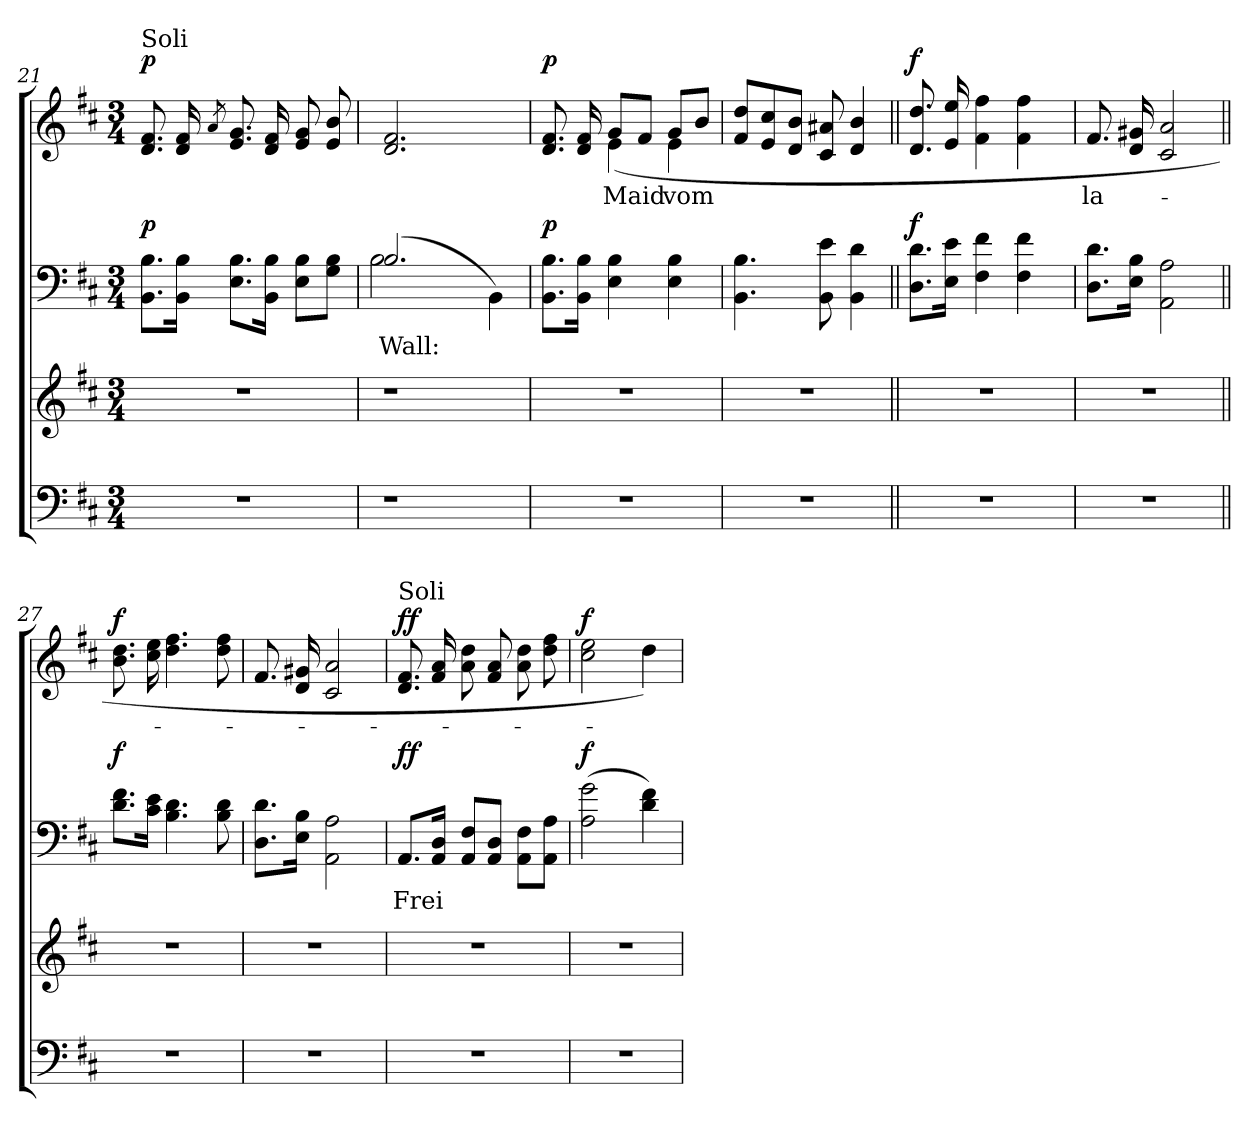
**kern	**kern	**kern	**text	**dynam	**kern	**text	**dynam
*part4	*part3	*part2	*part2	*part2	*part1	*part1	*part1
*staff4	*staff3	*staff2	*staff2	*staff2	*staff1	*staff1	*staff1
*clefF4	*clefG2	*clefF4	*	*	*clefG2	*	*
*k[f#c#]	*k[f#c#]	*k[f#c#]	*	*	*k[f#c#]	*	*
*D:	*D:	*D:	*	*	*D:	*	*
*M3/4	*M3/4	*M3/4	*	*	*M3/4	*	*
=21	=21	=21	=21	=21	=21	=21	=21
!	!	!	!	!	!LO:TX:a:t=Soli	!	!
!LO:N:vis=1	!LO:N:vis=1	!	!	!	!	!	!
2.r	2.r	8.BBi\ 8.Bi\L	.	p	8.di/ 8.f#i	.	p
.	.	16BBi\ 16Bi\Jk	.	.	16di/ 16f#i	.	.
.	.	.	.	.	8qai/	.	.
.	.	8.Ei\ 8.Bi\L	.	.	8.ei/ 8.gi	.	.
.	.	16BBi\ 16Bi\Jk	.	.	16di/ 16f#i	.	.
.	.	8Ei\ 8Bi\L	.	.	8ei/ 8gi	.	.
.	.	8Gi\ 8Bi\J	.	.	8ei/ 8bi	.	.
=22	=22	=22	=22	=22	=22	=22	=22
!LO:N:vis=1	!LO:N:vis=1	!	!	!	!	!	!
*	*	*^	*	*	*	*	*
!	!	!	!	!LO:LY:a:color=#000000	!	!	!	!
2.r	2.r	(2.Bi/	2Bi\	Wall:	.	2.di/ 2.f#i	.	.
.	.	.	2ryy	.	.	.	.	.
4ryy	4ryy	4BBi\)	.	.	.	4ryy	.	.
*	*	*v	*v	*	*	*	*	*
!!LO:PB:g=z
=23	=23	=23	=23	=23	=23	=23	=23
!LO:N:vis=1	!LO:N:vis=1	!	!	!	!	!	!
*	*	*	*	*	*^	*	*
2.r	2.r	8.BBi\ 8.Bi\L	.	p	8.di/ 8.f#i	4ryy	.	p
.	.	16BBi\ 16Bi\Jk	.	.	16di/ 16f#i	.	.	.
!	!	!	!	!	!	!	!LO:LY:b:color=#000000	!
.	.	4Ei\ 4Bi	.	.	8gi/L	(4ei\	Maid	.
.	.	.	.	.	8f#i/J	.	.	.
!	!	!	!	!	!	!	!LO:LY:b:color=#000000	!
.	.	4Ei\ 4Bi	.	.	8gi/L	4ei\	vom	.
.	.	.	.	.	8bi/J	.	.	.
*	*	*	*	*	*v	*v	*	*
=24	=24	=24	=24	=24	=24	=24	=24
!LO:N:vis=1	!LO:N:vis=1	!	!	!	!	!	!
2.r	2.r	4.BBi\ 4.Bi	.	.	8f#i/ 8ddiL	.	.
.	.	.	.	.	8ei/ 8cc#i	.	.
.	.	.	.	.	8di/ 8biJ	.	.
.	.	8BBi\ 8ei	.	.	8c#i/ 8a#Xi	.	.
.	.	4BBi\ 4di	.	.	4di/ 4bi	.	.
=25||	=25||	=25||	=25||	=25||	=25||	=25||	=25||
!LO:N:vis=1	!LO:N:vis=1	!	!	!	!	!	!
2.r	2.r	8.Di\ 8.di\L	.	f	8.di/ 8.ddi	.	f
.	.	16Ei\ 16ei\Jk	.	.	16ei/ 16eei	.	.
.	.	4F#i\ 4f#i	.	.	4f#i\ 4ff#i	.	.
.	.	4F#i\ 4f#i	.	.	4f#i\ 4ff#i	.	.
=26	=26	=26	=26	=26	=26	=26	=26
!LO:N:vis=1	!LO:N:vis=1	!	!	!	!	!	!
!	!	!	!	!	!	!LO:LY:b:color=#000000	!
2.r	2.r	8.Di\ 8.di\L	.	.	8.f#i/	la-	.
.	.	16Ei\ 16Bi\Jk	.	.	16di/ 16g#Xi	.	.
.	.	2AAi\ 2Ai	.	.	2c#i/ 2ai	.	.
=27||	=27||	=27||	=27||	=27||	=27||	=27||	=27||
!LO:N:vis=1	!LO:N:vis=1	!	!	!	!	!	!
2.r	2.r	8.di\ 8.f#i\L	.	f	8.bi\ 8.ddi	.	f
.	.	16c#i\ 16ei\Jk	.	.	16cc#i\ 16eei	.	.
.	.	4.Bi\ 4.di	.	.	4.ddi\ 4.ff#i	.	.
.	.	8Bi\ 8di	.	.	8ddi\ 8ff#i	.	.
=28	=28	=28	=28	=28	=28	=28	=28
!LO:N:vis=1	!LO:N:vis=1	!	!	!	!	!	!
2.r	2.r	8.Di\ 8.di\L	.	.	8.f#i/	.	.
.	.	16Ei\ 16Bi\Jk	.	.	16di/ 16g#Xi	.	.
.	.	2AAi\ 2Ai	.	.	2c#i/ 2ai	.	.
!!LO:LB:g=z
=29	=29	=29	=29	=29	=29	=29	=29
!LO:N:vis=1	!LO:N:vis=1	!	!	!	!	!	!
!	!	!	!	!	!LO:TX:a:t=Soli	!	!
!	!	!	!LO:LY:b:color=#000000	!	!	!	!
2.r	2.r	8.AAi/L	Frei	ff	8.di/ 8.f#i	.	ff
.	.	16AAi/ 16Di/Jk	.	.	16f#i/ 16ai	.	.
.	.	8AAi/ 8F#i/L	.	.	8ai\ 8ddi	.	.
.	.	8AAi/ 8Di/J	.	.	8f#i/ 8ai	.	.
.	.	8AAi\ 8F#i\L	.	.	8ai\ 8ddi	.	.
.	.	8AAi\ 8Ai\J	.	.	8ddi\ 8ff#i	.	.
=30	=30	=30	=30	=30	=30	=30	=30
!LO:N:vis=1	!LO:N:vis=1	!	!	!	!	!	!
2.r	2.r	(2Ai\ 2gi	.	f	2cc#i\ 2eei	.	f
.	.	4di\ 4f#i)	.	.	4ddi\)	.	.
=	=	=	=	=	=	=	=
*-	*-	*-	*-	*-	*-	*-	*-
